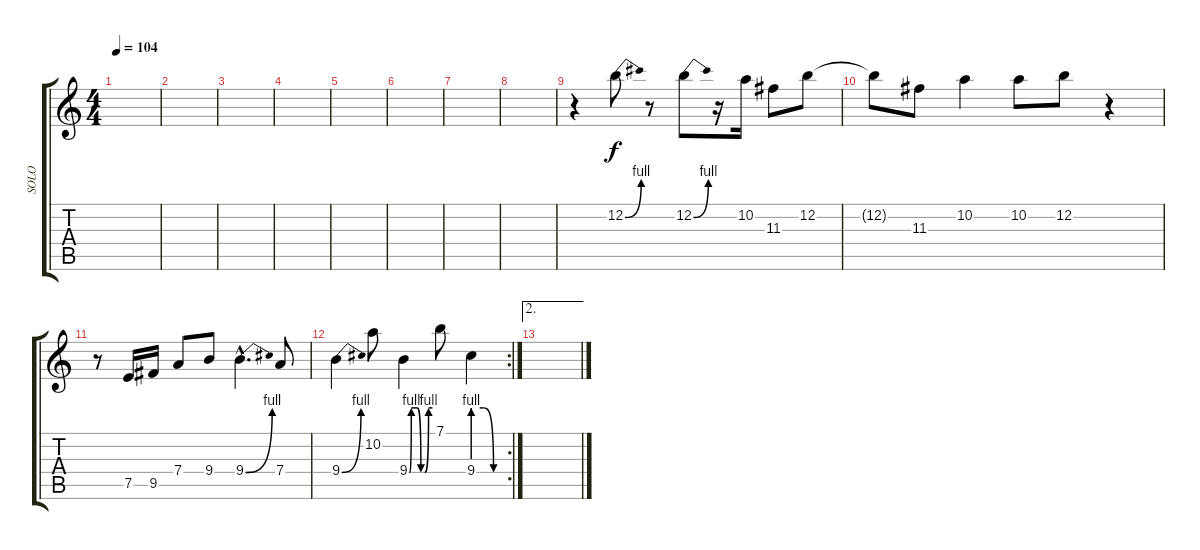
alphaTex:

\track ("SOLO" "SOLO") {instrument distortionguitar}
\staff {score tabs}
\tuning (E4 B3 G3 D3 A2 E2) {hide}
\ts (4 4)
\tempo 104
\clef g2
\ks c
|
|
|
|
|
|
|
|
r.4 12.2{be (bend 0 0 60 4)}.8 r.8 12.2{be (bend 0 0 60 4)}.8 r.16 10.2.16 11.3.8 12.2.8 |
12.2{t}.8 11.3.8 10.2.4 10.2.8 12.2.8 r.4 |
r.8 7.5.16 9.5.16 7.4.8 9.4.8 9.4{be (bend 0 0 60 4) hac}.4{d} 7.4.8 |
\rc 2
9.4{be (bend 0 0 60 4)}.4 10.2.8 9.4{be (custom 0 0 5 4 20 4 30 0 40 0 50 4 60 4)}.4 7.1.8 9.4{be (custom 0 4 20 4 40 0 60 0)}.4 |
\ae 2
